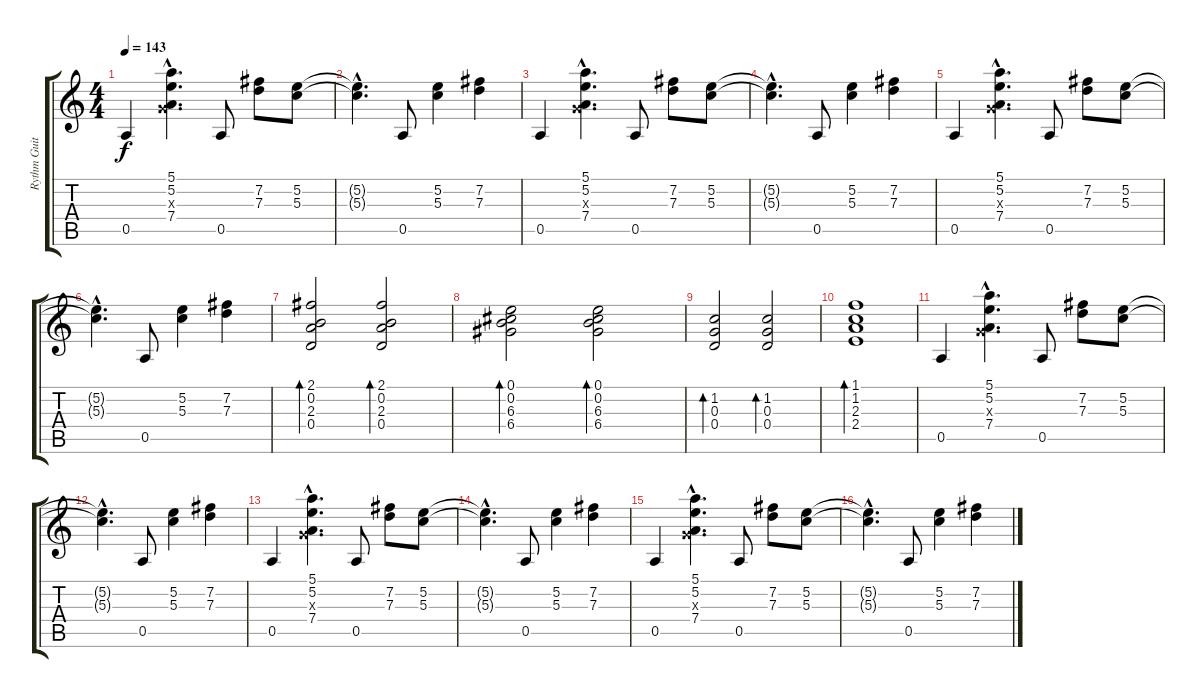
\track ("Rythm Guitar II (clean)" "Rythm Guit") {instrument acousticguitarsteel}
\staff {score tabs}
\tuning (E4 B3 G3 D3 A2 E2) {hide}
\ts (4 4)
\tempo 143
\clef g2
\ks c
0.5.4{dy f} (5.1{hac} 5.2{hac} 0.3{hac x} 7.4{hac}).4{d} 0.5.8 (7.2 7.3).8 (5.2 5.3).8 |
(5.2{hac t} 5.3{hac t}).4{d} 0.5.8 (5.2 5.3).4 (7.2 7.3).4 |
0.5.4 (5.1{hac} 5.2{hac} 0.3{hac x} 7.4{hac}).4{d} 0.5.8 (7.2 7.3).8 (5.2 5.3).8 |
(5.2{hac t} 5.3{hac t}).4{d} 0.5.8 (5.2 5.3).4 (7.2 7.3).4 |
0.5.4 (5.1{hac} 5.2{hac} 0.3{hac x} 7.4{hac}).4{d} 0.5.8 (7.2 7.3).8 (5.2 5.3).8 |
(5.2{hac t} 5.3{hac t}).4{d} 0.5.8 (5.2 5.3).4 (7.2 7.3).4 |
(2.1 0.2 2.3 0.4).2{bd 120} (2.1 0.2 2.3 0.4).2{bd 120} |
(0.1 0.2 6.3 6.4).2{bd 120} (0.1 0.2 6.3 6.4).2{bd 120} |
(1.2 0.3 0.4).2{bd 120} (1.2 0.3 0.4).2{bd 120} |
(1.1 1.2 2.3 2.4).1{bd 240} |
0.5.4 (5.1{hac} 5.2{hac} 0.3{hac x} 7.4{hac}).4{d} 0.5.8 (7.2 7.3).8 (5.2 5.3).8 |
(5.2{hac t} 5.3{hac t}).4{d} 0.5.8 (5.2 5.3).4 (7.2 7.3).4 |
0.5.4 (5.1{hac} 5.2{hac} 0.3{hac x} 7.4{hac}).4{d} 0.5.8 (7.2 7.3).8 (5.2 5.3).8 |
(5.2{hac t} 5.3{hac t}).4{d} 0.5.8 (5.2 5.3).4 (7.2 7.3).4 |
0.5.4 (5.1{hac} 5.2{hac} 0.3{hac x} 7.4{hac}).4{d} 0.5.8 (7.2 7.3).8 (5.2 5.3).8 |
(5.2{hac t} 5.3{hac t}).4{d} 0.5.8 (5.2 5.3).4 (7.2 7.3).4
